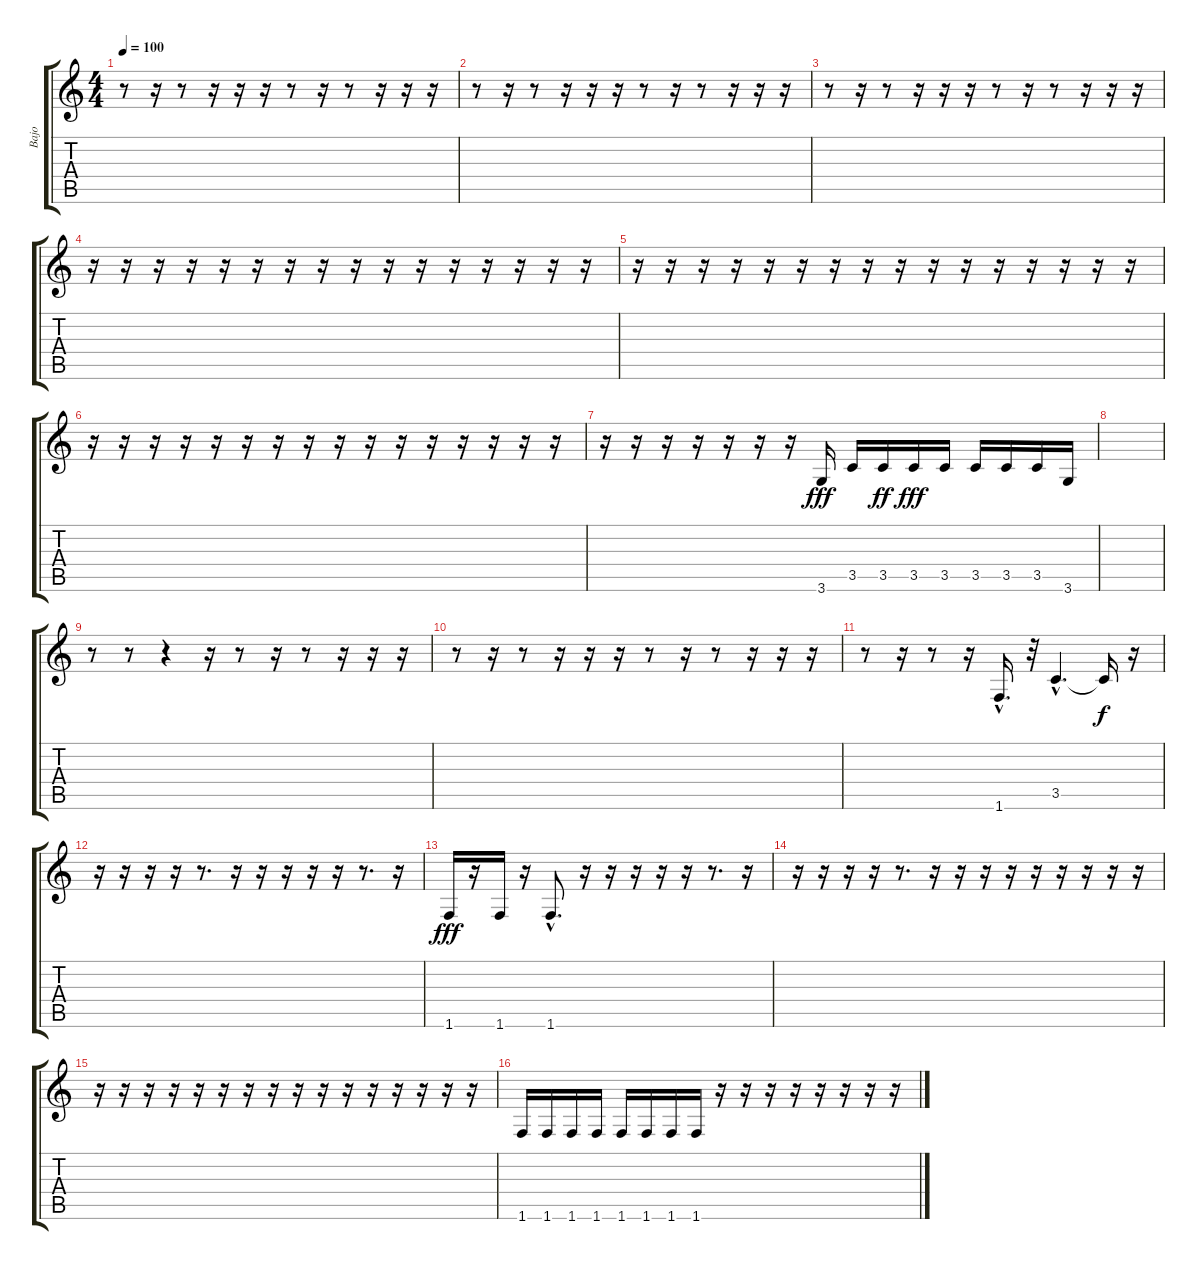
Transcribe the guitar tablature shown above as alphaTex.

\track ("Bajo" "Bajo") {instrument electricbassfinger}
\staff {score tabs}
\tuning (E4 B3 G3 D3 A2 E2) {hide}
\ts (4 4)
\tempo 100
\clef g2
\ks c
r.8{dy fff} r.16 r.8 r.16 r.16 r.16 r.8 r.16 r.8 r.16 r.16 r.16 |
r.8 r.16 r.8 r.16 r.16 r.16 r.8 r.16 r.8 r.16 r.16 r.16 |
r.8 r.16 r.8 r.16 r.16 r.16 r.8 r.16 r.8 r.16 r.16 r.16 |
r.16 r.16 r.16 r.16 r.16 r.16 r.16 r.16 r.16 r.16 r.16 r.16 r.16 r.16 r.16 r.16 |
r.16 r.16 r.16 r.16 r.16 r.16 r.16 r.16 r.16 r.16 r.16 r.16 r.16 r.16 r.16 r.16 |
r.16 r.16 r.16 r.16 r.16 r.16 r.16 r.16 r.16 r.16 r.16 r.16 r.16 r.16 r.16 r.16 |
r.16 r.16 r.16 r.16 r.16 r.16 r.16 3.6.16 3.5.16 3.5.16{dy ff} 3.5.16{dy fff} 3.5.16 3.5.16 3.5.16 3.5.16 3.6.16 |
|
r.8 r.8 r.4 r.16 r.8 r.16 r.8 r.16 r.16 r.16 |
r.8 r.16 r.8 r.16 r.16 r.16 r.8 r.16 r.8 r.16 r.16 r.16 |
r.8 r.16 r.8 r.16 1.6{hac}.16{d} r.32 3.5{hac}.4{d} 3.5{t}.16{dy f} r.16 |
r.16 r.16 r.16 r.16 r.8{d} r.16 r.16 r.16 r.16 r.16 r.8{d} r.16 |
1.6.16{dy fff} r.16 1.6.16 r.16 1.6{hac}.8{d} r.16 r.16 r.16 r.16 r.16 r.8{d} r.16 |
r.16 r.16 r.16 r.16 r.8{d} r.16 r.16 r.16 r.16 r.16 r.16 r.16 r.16 r.16 |
r.16 r.16 r.16 r.16 r.16 r.16 r.16 r.16 r.16 r.16 r.16 r.16 r.16 r.16 r.16 r.16 |
1.6.16 1.6.16 1.6.16 1.6.16 1.6.16 1.6.16 1.6.16 1.6.16 r.16 r.16 r.16 r.16 r.16 r.16 r.16 r.16
